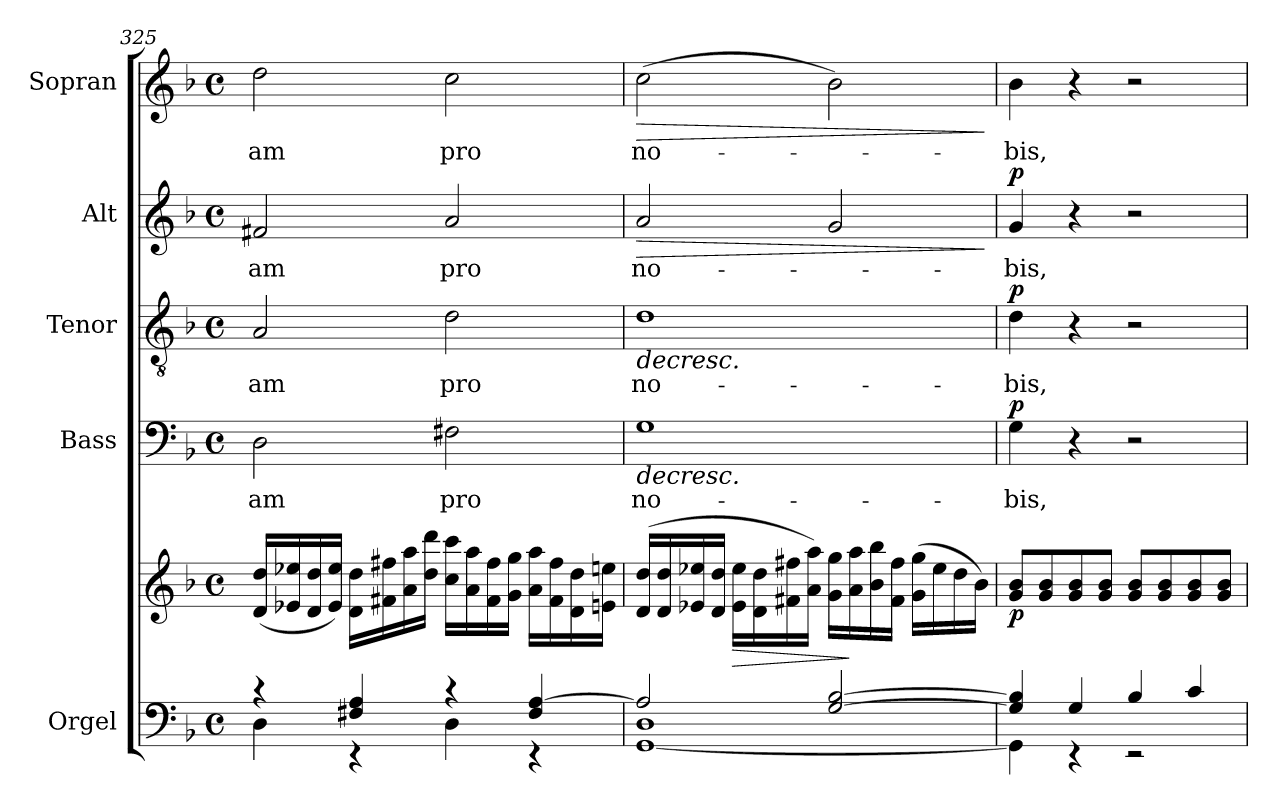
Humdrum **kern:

**kern	**kern	**dynam	**kern	**text	**dynam	**kern	**text	**dynam	**kern	**text	**dynam	**kern	**text	**dynam
*part5	*part5	*part5	*part4	*part4	*part4	*part3	*part3	*part3	*part2	*part2	*part2	*part1	*part1	*part1
*staff6	*staff5	*staff5/6	*staff4	*staff4	*staff4	*staff3	*staff3	*staff3	*staff2	*staff2	*staff2	*staff1	*staff1	*staff1
*I"Orgel	*	*	*I"Bass	*	*	*I"Tenor	*	*	*I"Alt	*	*	*I"Sopran	*	*
*I'Org.	*	*	*I'B	*	*	*I'T	*	*	*I'A	*	*	*I'S	*	*
!!LO:LB:g=z
*clefF4	*clefG2	*	*clefF4	*	*	*clefGv2	*	*	*clefG2	*	*	*clefG2	*	*
*k[b-]	*k[b-]	*	*k[b-]	*	*	*k[b-]	*	*	*k[b-]	*	*	*k[b-]	*	*
*F:	*F:	*	*F:	*	*	*F:	*	*	*F:	*	*	*F:	*	*
*M4/4	*M4/4	*	*M4/4	*	*	*M4/4	*	*	*M4/4	*	*	*M4/4	*	*
*met(c)	*met(c)	*	*met(c)	*	*	*met(c)	*	*	*met(c)	*	*	*met(c)	*	*
=325	=325	=325	=325	=325	=325	=325	=325	=325	=325	=325	=325	=325	=325	=325
*^	*	*	*	*	*	*	*	*	*	*	*	*	*	*
!	!	!	!	!	!LO:LY:b	!	!	!LO:LY:b	!	!	!LO:LY:b	!	!	!LO:LY:b	!
4rc	4D\	(<16d/ 16dd/LL	.	2D\	-am	.	2A/	-am	.	2f#X/	-am	.	2dd\	-am	.
.	.	16e-X/ 16ee-X/	.	.	.	.	.	.	.	.	.	.	.	.	.
.	.	16d/ 16dd/	.	.	.	.	.	.	.	.	.	.	.	.	.
.	.	16e-/ 16ee-/JJ)	.	.	.	.	.	.	.	.	.	.	.	.	.
4F#X/ 4A/	4rEE	16d\ 16dd\LL	.	.	.	.	.	.	.	.	.	.	.	.	.
.	.	16f#X\ 16ff#X\	.	.	.	.	.	.	.	.	.	.	.	.	.
.	.	16a\ 16aa\	.	.	.	.	.	.	.	.	.	.	.	.	.
.	.	16dd\ 16ddd\JJ	.	.	.	.	.	.	.	.	.	.	.	.	.
!	!	!	!	!	!LO:LY:b	!	!	!LO:LY:b	!	!	!LO:LY:b	!	!	!LO:LY:b	!
4rc	4D\	16cc\ 16ccc\LL	.	2F#X\	pro	.	2d\	pro	.	2a/	pro	.	2cc\	pro	.
.	.	16a\ 16aa\	.	.	.	.	.	.	.	.	.	.	.	.	.
.	.	16f#\ 16ff#\	.	.	.	.	.	.	.	.	.	.	.	.	.
.	.	16g\ 16gg\JJ	.	.	.	.	.	.	.	.	.	.	.	.	.
4F#/ [>4A/	4rEE	16a\ 16aa\LL	.	.	.	.	.	.	.	.	.	.	.	.	.
.	.	16f#\ 16ff#\	.	.	.	.	.	.	.	.	.	.	.	.	.
.	.	16d\ 16dd\	.	.	.	.	.	.	.	.	.	.	.	.	.
.	.	16en\ 16een\JJ	.	.	.	.	.	.	.	.	.	.	.	.	.
=326	=326	=326	=326	=326	=326	=326	=326	=326	=326	=326	=326	=326	=326	=326	=326
!	!	!	!	!	!LO:LY:b	!LO:HP:b	!	!LO:LY:b	!LO:HP:b	!	!LO:LY:b	!LO:HP:b	!	!LO:LY:b	!LO:HP:b
2A/]	[<1GG 1D	(>16d/ 16dd/LL	.	1G	no-	>	1d	no-	>	2a/	no-	>	(>2cc\	no-	>
.	.	16d/ 16dd/	.	.	.	.	.	.	.	.	.	.	.	.	.
.	.	16e-X/ 16ee-X/	.	.	.	.	.	.	.	.	.	.	.	.	.
.	.	16d/ 16dd/JJ	.	.	.	.	.	.	.	.	.	.	.	.	.
!	!	!	!LO:HP:b	!	!	!	!	!	!	!	!	!	!	!	!
.	.	16e-\ 16ee-\LL	>	.	.	.	.	.	.	.	.	.	.	.	.
.	.	16d\ 16dd\	.	.	.	.	.	.	.	.	.	.	.	.	.
.	.	16f#X\ 16ff#X\	.	.	.	.	.	.	.	.	.	.	.	.	.
.	.	16a\ 16aa\JJ)	.	.	.	.	.	.	.	.	.	.	.	.	.
[>2G/ [>2B-/	.	16g\ 16gg\LL	.	.	.	.	.	.	.	2g/	.	.	2b-\)	.	.
.	.	16a\ 16aa\	]	.	.	.	.	.	.	.	.	.	.	.	.
.	.	16b-\ 16bb-\	.	.	.	.	.	.	.	.	.	.	.	.	.
.	.	16f#\ 16ff#\JJ	.	.	.	.	.	.	.	.	.	.	.	.	.
.	.	(>16g\ 16gg\LL	.	.	.	.	.	.	.	.	.	.	.	.	.
.	.	16ee-\	.	.	.	.	.	.	.	.	.	.	.	.	.
.	.	16dd\	.	.	.	.	.	.	.	.	.	.	.	.	.
.	.	16b-\JJ)	.	.	.	.	.	.	.	.	.	.	.	.	.
*v	*v	*	*	*	*	*	*	*	*	*	*	*	*	*	*
.	.	.	.	.	.	.	.	.	.	.	]	.	.	]
=327	=327	=327	=327	=327	=327	=327	=327	=327	=327	=327	=327	=327	=327	=327
*^	*	*	*	*	*	*	*	*	*	*	*	*	*	*
!	!	!	!LO:DY:b	!	!LO:LY:b	!LO:DY:a	!	!LO:LY:b	!LO:DY:a	!	!LO:LY:b	!LO:DY:a	!	!LO:LY:b	!
4G/] 4B-/]	4GG\]	8g/ 8b-/L	p	4G\	-bis,	p	4d\	-bis,	p	4g/	-bis,	p	4b-\	-bis,	.
.	.	8g/ 8b-/	.	.	.	.	.	.	.	.	.	.	.	.	.
4G/	4rEE	8g/ 8b-/	.	4r	.	]	4r	.	]	4r	.	.	4r	.	.
.	.	8g/ 8b-/J	.	.	.	.	.	.	.	.	.	.	.	.	.
4B-/	2rEE	8g/ 8b-/L	.	2r	.	.	2r	.	.	2r	.	.	2r	.	.
.	.	8g/ 8b-/	.	.	.	.	.	.	.	.	.	.	.	.	.
4c/	.	8g/ 8b-/	.	.	.	.	.	.	.	.	.	.	.	.	.
.	.	8g/ 8b-/J	.	.	.	.	.	.	.	.	.	.	.	.	.
*v	*v	*	*	*	*	*	*	*	*	*	*	*	*	*	*
=	=	=	=	=	=	=	=	=	=	=	=	=	=	=
*-	*-	*-	*-	*-	*-	*-	*-	*-	*-	*-	*-	*-	*-	*-
